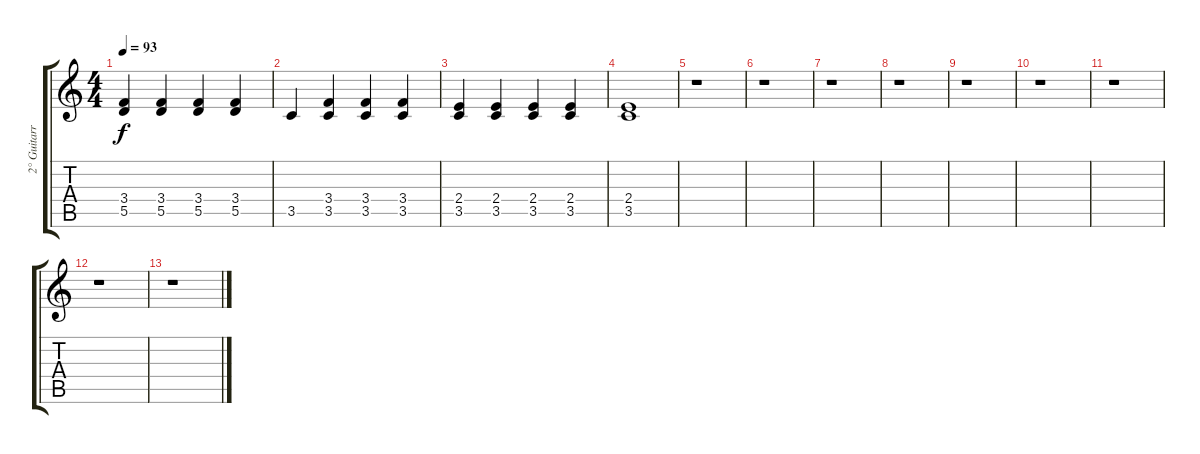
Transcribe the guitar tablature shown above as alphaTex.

\track ("2° Guitarra" "2° Guitarr") {instrument electricguitarclean}
\staff {score tabs}
\tuning (E4 B3 G3 D3 A2 E2) {hide}
\ts (4 4)
\tempo 93
\clef g2
\ks c
(3.4 5.5).4{dy f} (3.4 5.5).4 (3.4 5.5).4 (3.4 5.5).4 |
3.5.4 (3.4 3.5).4 (3.4 3.5).4 (3.4 3.5).4 |
(2.4 3.5).4 (2.4 3.5).4 (2.4 3.5).4 (2.4 3.5).4 |
(2.4 3.5).1 |
r.1 |
r.1 |
r.1 |
r.1 |
r.1 |
r.1 |
r.1 |
r.1 |
r.1
